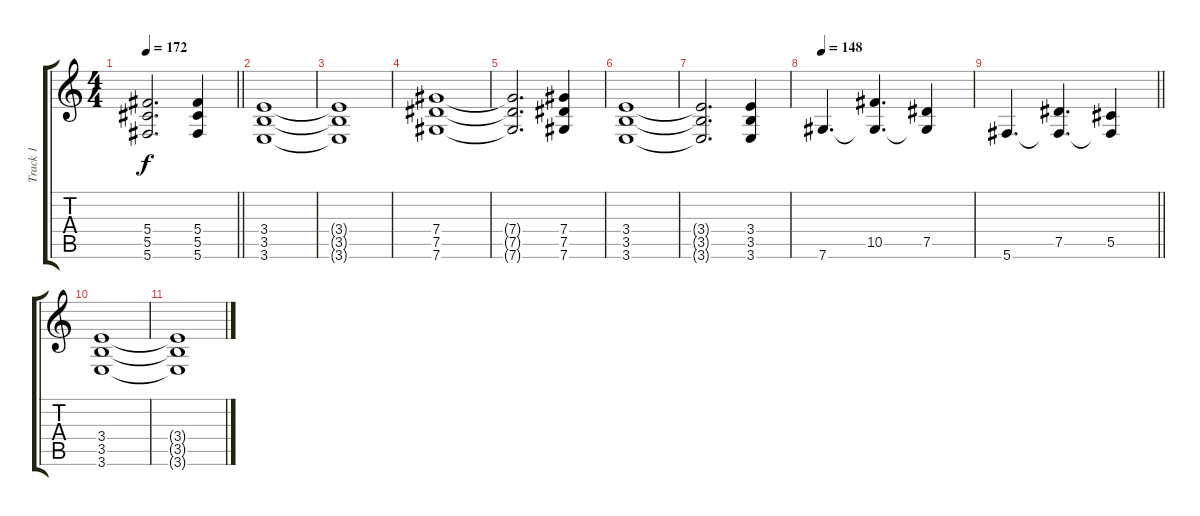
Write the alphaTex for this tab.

\track ("Track 1" "Track 1") {instrument overdrivenguitar}
\staff {score tabs}
\tuning (Eb4 Bb3 Gb3 Db3 Ab2 Db2) {hide}
\ts (4 4)
\tempo 172
\clef g2
\barLineRight lightlight
\ks c
(5.4 5.5 5.6).2{d dy f} (5.4 5.5 5.6).4 |
(3.4 3.5 3.6).1 |
(3.4{t} 3.5{t} 3.6{t}).1 |
(7.4 7.5 7.6).1 |
(7.4{t} 7.5{t} 7.6{t}).2{d} (7.4 7.5 7.6).4 |
(3.4 3.5 3.6).1 |
(3.4{t} 3.5{t} 3.6{t}).2{d} (3.4 3.5 3.6).4 |
\tempo 148
7.6.4{d} (10.5 7.6{t}).4{d} (7.5 7.6{t}).4 |
\barLineRight lightlight
5.6.4{d} (7.5 5.6{t}).4{d} (5.5 5.6{t}).4 |
(3.4 3.5 3.6).1 |
(3.4{t} 3.5{t} 3.6{t}).1
